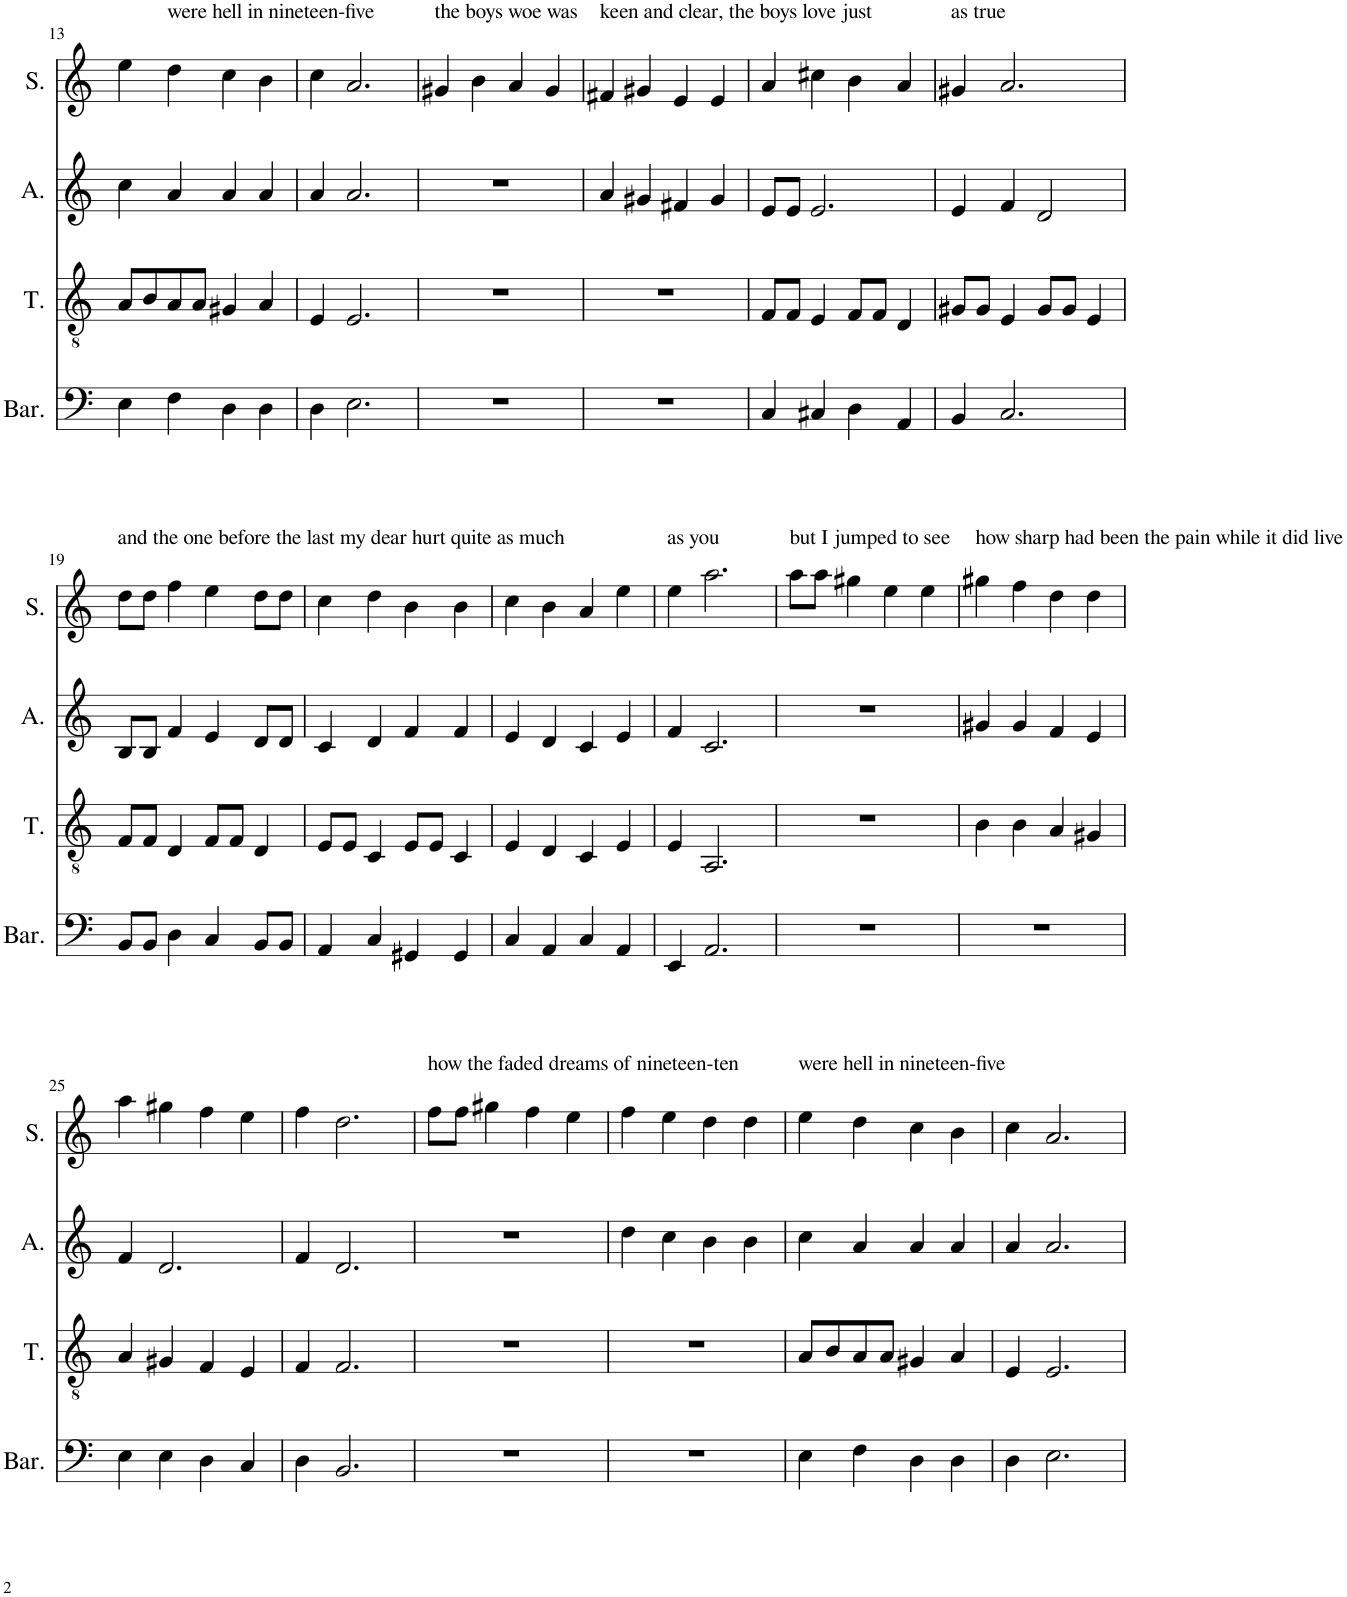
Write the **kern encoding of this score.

**kern	**kern	**kern	**kern
*part4	*part3	*part2	*part1
*staff4	*staff3	*staff2	*staff1
*I"Baritone	*I"Tenor	*I"Alto	*I"Soprano
*I'Bar.	*I'T.	*I'A.	*I'S.
!!LO:PB:g=z
*clefF4	*clefGv2	*clefG2	*clefG2
*k[]	*k[]	*k[]	*k[]
*M4/4	*M4/4	*M4/4	*M4/4
=13	=13	=13	=13
4E\	8A/L	4cc\	4ee\
.	8B/	.	.
!	!	!	!LO:TX:a:t=were hell in nineteen-five
4F\	8A/	4a/	4dd\
.	8A/J	.	.
4D\	4G#X/	4a/	4cc\
4D\	4A/	4a/	4b\
=14	=14	=14	=14
4D\	4E/	4a/	4cc\
2.E\	2.E/	2.a/	2.a/
=15	=15	=15	=15
!	!	!	!LO:TX:a:t=the boys woe was
1r	1r	1r	4g#X/
.	.	.	4b\
.	.	.	4a/
.	.	.	4g#/
=16	=16	=16	=16
!	!	!	!LO:TX:a:t=keen and clear, the boys love just
1r	1r	4a/	4f#X/
.	.	4g#X/	4g#X/
.	.	4f#X/	4e/
.	.	4g#/	4e/
=17	=17	=17	=17
4C/	8F/L	8e/L	4a/
.	8F/J	8e/J	.
4C#X/	4E/	2.e/	4cc#X\
4D\	8F/L	.	4b\
.	8F/J	.	.
4AA/	4D/	.	4a/
=18	=18	=18	=18
!	!	!	!LO:TX:a:t=as true
4BB/	8G#X/L	4e/	4g#X/
.	8G#/J	.	.
2.C/	4E/	4f/	2.a/
.	8G#/L	2d/	.
.	8G#/J	.	.
.	4E/	.	.
!!LO:LB:g=z
=19	=19	=19	=19
!	!	!	!LO:TX:a:t=and the one before the last my dear hurt quite as much
8BB/L	8F/L	8B/L	8dd\L
8BB/J	8F/J	8B/J	8dd\J
4D\	4D/	4f/	4ff\
4C/	8F/L	4e/	4ee\
.	8F/J	.	.
8BB/L	4D/	8d/L	8dd\L
8BB/J	.	8d/J	8dd\J
=20	=20	=20	=20
4AA/	8E/L	4c/	4cc\
.	8E/J	.	.
4C/	4C/	4d/	4dd\
4GG#X/	8E/L	4f/	4b\
.	8E/J	.	.
4GG#/	4C/	4f/	4b\
=21	=21	=21	=21
4C/	4E/	4e/	4cc\
4AA/	4D/	4d/	4b\
4C/	4C/	4c/	4a/
4AA/	4E/	4e/	4ee\
=22	=22	=22	=22
!	!	!	!LO:TX:a:t=as you
4EE/	4E/	4f/	4ee\
2.AA/	2.AA/	2.c/	2.aa\
=23	=23	=23	=23
!	!	!	!LO:TX:a:t=but I jumped to see
1r	1r	1r	8aa\L
.	.	.	8aa\J
.	.	.	4gg#X\
.	.	.	4ee\
.	.	.	4ee\
=24	=24	=24	=24
!	!	!	!LO:TX:a:t=how sharp had been the pain while it did live
1r	4B\	4g#X/	4gg#X\
.	4B\	4g#/	4ff\
.	4A/	4f/	4dd\
.	4G#X/	4e/	4dd\
!!LO:LB:g=z
=25	=25	=25	=25
4E\	4A/	4f/	4aa\
4E\	4G#X/	2.d/	4gg#X\
4D\	4F/	.	4ff\
4C/	4E/	.	4ee\
=26	=26	=26	=26
4D\	4F/	4f/	4ff\
2.BB/	2.F/	2.d/	2.dd\
=27	=27	=27	=27
!	!	!	!LO:TX:a:t=how the faded dreams of nineteen-ten
1r	1r	1r	8ff\L
.	.	.	8ff\J
.	.	.	4gg#X\
.	.	.	4ff\
.	.	.	4ee\
=28	=28	=28	=28
1r	1r	4dd\	4ff\
.	.	4cc\	4ee\
.	.	4b\	4dd\
.	.	4b\	4dd\
=29	=29	=29	=29
!	!	!	!LO:TX:a:t=were hell in nineteen-five
4E\	8A/L	4cc\	4ee\
.	8B/	.	.
4F\	8A/	4a/	4dd\
.	8A/J	.	.
4D\	4G#X/	4a/	4cc\
4D\	4A/	4a/	4b\
=30	=30	=30	=30
4D\	4E/	4a/	4cc\
2.E\	2.E/	2.a/	2.a/
=	=	=	=
*-	*-	*-	*-
